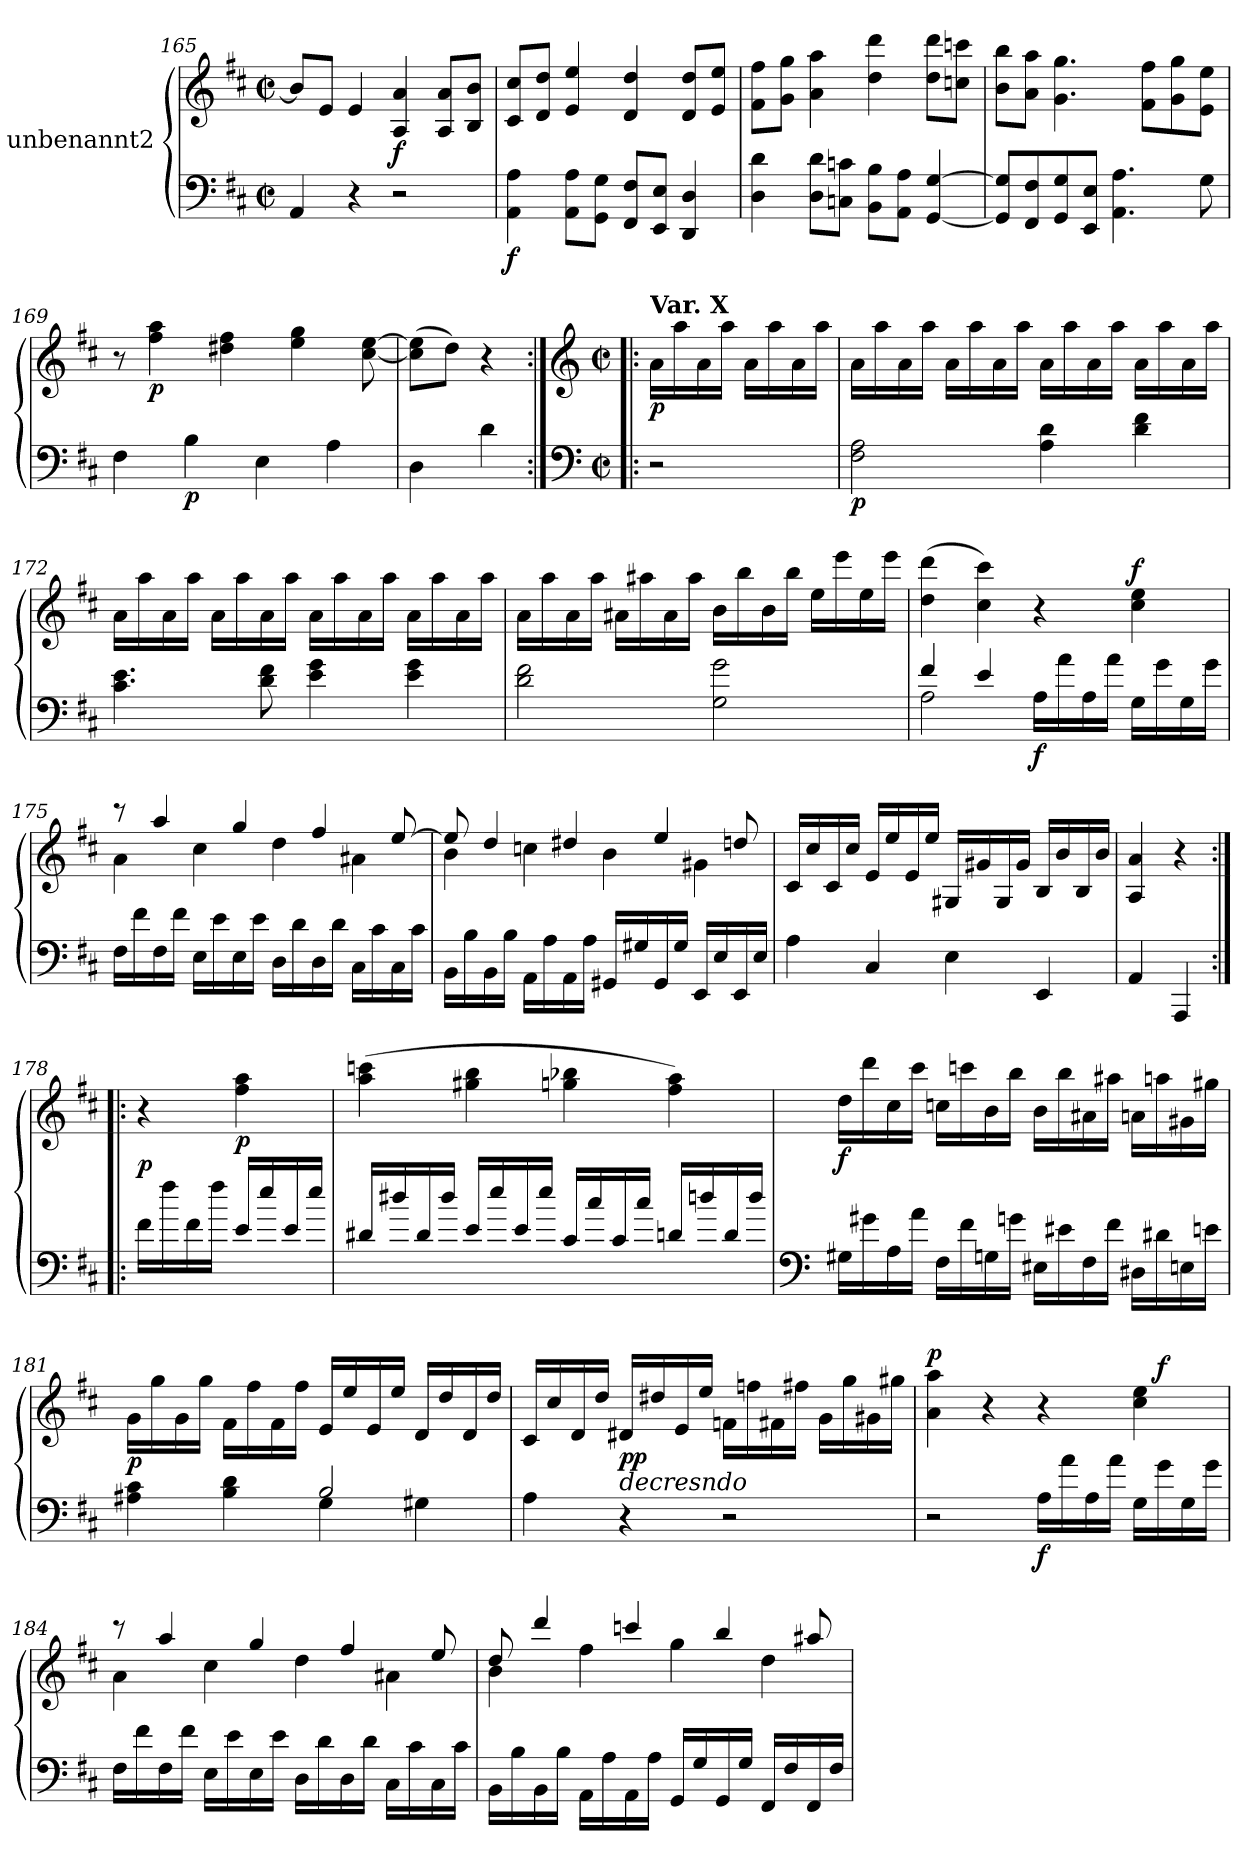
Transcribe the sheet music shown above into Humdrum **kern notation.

**kern	**kern	**dynam
*part1	*part1	*part1
*staff2	*staff1	*staff1/2
*I"unbenannt2	*	*
*clefF4	*clefG2	*
*k[f#c#]	*k[f#c#]	*
*M2/2	*M2/2	*
*met(c|)	*met(c|)	*
=165	=165	=165
4AA/	8b/L]	.
.	8e/J	.
4r	4e/	.
!	!	!LO:DY:b
2r	4A/ 4a/	f
.	8A/ 8a/L	.
.	8B/ 8b/J	.
=166	=166	=166
!	!	!LO:DY:b=2
4AA\ 4A\	8c#/ 8cc#/L	f
.	8d/ 8dd/J	.
8AA\ 8A\L	4e/ 4ee/	.
8GG\ 8G\J	.	.
8FF#/ 8F#/L	4d/ 4dd/	.
8EE/ 8E/J	.	.
4DD/ 4D/	8d/ 8dd/L	.
.	8e/ 8ee/J	.
!!LO:PB:g=z
=167	=167	=167
4D\ 4d\	8f#\ 8ff#\L	.
.	8g\ 8gg\J	.
8D\ 8d\L	4a\ 4aa\	.
8Cn\ 8cn\J	.	.
8BB\ 8B\L	4dd\ 4ddd\	.
8AA\ 8A\J	.	.
[4GG/ [4G/	8dd\ 8ddd\L	.
.	8ccn\ 8cccn\J	.
=168	=168	=168
8GG/] 8G/]L	8b\ 8bb\L	.
8FF#/ 8F#/	8a\ 8aa\J	.
8GG/ 8G/	4.g\ 4.gg\	.
8EE/ 8E/J	.	.
4.AA\ 4.A\	.	.
.	8f#\ 8ff#\L	.
.	8g\ 8gg\	.
8G\	8e\ 8ee\J	.
=169	=169	=169
4F#\	8r	.
!	!	!LO:DY:b
.	4ff#\ 4aa\	p
!	!	!LO:DY:b=2
4B\	.	p
.	4dd#X\ 4ff#\	.
4E\	.	.
.	4ee\ 4gg\	.
4A\	.	.
.	[8cc#\ [8ee\	.
=170	=170	=170
4D\	(>8cc#\] 8ee\]L	.
.	8dd\J)	.
4d\	4r	.
!!LO:LB:g=z
=170X20:|!|:	=170X20:|!|:	=170X20:|!|:
*clefF4	*clefG2	*
*M2/2	*M2/2	*
*met(c|)	*met(c|)	*
!	!LO:TX:a:B:t=Var. X	!
!	!	!LO:DY:b
2r	16a\LL	p
.	16aa\	.
.	16a\	.
.	16aa\JJ	.
.	16a\LL	.
.	16aa\	.
.	16a\	.
.	16aa\JJ	.
=171	=171	=171
!	!	!LO:DY:b=2
2F#\ 2A\	16a\LL	p
.	16aa\	.
.	16a\	.
.	16aa\JJ	.
.	16a\LL	.
.	16aa\	.
.	16a\	.
.	16aa\JJ	.
4A\ 4d\	16a\LL	.
.	16aa\	.
.	16a\	.
.	16aa\JJ	.
4d\ 4f#\	16a\LL	.
.	16aa\	.
.	16a\	.
.	16aa\JJ	.
=172	=172	=172
4.c#\ 4.e\	16a\LL	.
.	16aa\	.
.	16a\	.
.	16aa\JJ	.
.	16a\LL	.
.	16aa\	.
8d\ 8f#\	16a\	.
.	16aa\JJ	.
4e\ 4g\	16a\LL	.
.	16aa\	.
.	16a\	.
.	16aa\JJ	.
4e\ 4g\	16a\LL	.
.	16aa\	.
.	16a\	.
.	16aa\JJ	.
!!LO:LB:g=z
=173	=173	=173
2d\ 2f#\	16a\LL	.
.	16aa\	.
.	16a\	.
.	16aa\JJ	.
.	16a#X\LL	.
.	16aa#X\	.
.	16a#\	.
.	16aa#\JJ	.
2G\ 2g\	16b\LL	.
.	16bb\	.
.	16b\	.
.	16bb\JJ	.
.	16ee\LL	.
.	16eee\	.
.	16ee\	.
.	16eee\JJ	.
=174	=174	=174
*^	*	*
4f#/	2A\	(>4dd\ 4ddd\	.
4e/	.	4cc#\ 4ccc#\)	.
!	!	!	!LO:DY:b=2
16A\LL	2ryy	4r	f
16a\	.	.	.
16A\	.	.	.
16a\JJ	.	.	.
!	!	!	!LO:DY:a
16G\LL	.	4cc#\ 4ee\	f
16g\	.	.	.
16G\	.	.	.
16g\JJ	.	.	.
*v	*v	*	*
=175	=175	=175
*	*^	*
16F#\LL	8r	4a\	.
16f#\	.	.	.
16F#\	4aa/	.	.
16f#\JJ	.	.	.
16E\LL	.	4cc#\	.
16e\	.	.	.
16E\	4gg/	.	.
16e\JJ	.	.	.
16D\LL	.	4dd\	.
16d\	.	.	.
16D\	4ff#/	.	.
16d\JJ	.	.	.
16C#\LL	.	4a#X\	.
16c#\	.	.	.
16C#\	[8ee/	.	.
16c#\JJ	.	.	.
!!LO:LB:g=z	!!
=176	=176	=176	=176
16BB\LL	8ee/]	4b\	.
16B\	.	.	.
16BB\	4dd/	.	.
16B\JJ	.	.	.
16AA\LL	.	4ccn\	.
16A\	.	.	.
16AA\	4dd#X/	.	.
16A\JJ	.	.	.
16GG#X/LL	.	4b\	.
16G#X/	.	.	.
16GG#/	4ee/	.	.
16G#/JJ	.	.	.
16EE/LL	.	4g#X\	.
16E/	.	.	.
16EE/	8ddn/	.	.
16E/JJ	.	.	.
*	*v	*v	*
=177	=177	=177
4A\	16c#/LL	.
.	16cc#/	.
.	16c#/	.
.	16cc#/JJ	.
4C#/	16e/LL	.
.	16ee/	.
.	16e/	.
.	16ee/JJ	.
4E\	16G#X/LL	.
.	16g#X/	.
.	16G#/	.
.	16g#/JJ	.
4EE/	16B/LL	.
.	16b/	.
.	16B/	.
.	16b/JJ	.
=178	=178	=178
4AA/	4A/ 4a/	.
4AAA/	4r	.
!!LO:LB:g=z
=178X21:|!|:	=178X21:|!|:	=178X21:|!|:
!	!	!LO:DY:a=2
16f#\LL	4r	p
16ff#\	.	.
16f#\	.	.
16ff#\JJ	.	.
!	!	!LO:DY:b
16e/LL	4ff#\ 4aa\	p
16ee/	.	.
16e/	.	.
16ee/JJ	.	.
=179	=179	=179
16d#X/LL	(>4aa\ 4cccn\	.
16dd#X/	.	.
16d#/	.	.
16dd#/JJ	.	.
16e/LL	4gg#X\ 4bb\	.
16ee/	.	.
16e/	.	.
16ee/JJ	.	.
16c#/LL	4ggn\ 4bb-X\	.
16cc#/	.	.
16c#/	.	.
16cc#/JJ	.	.
16dn/LL	4ff#\ 4aa\)	.
16ddn/	.	.
16d/	.	.
16dd/JJ	.	.
=180	=180	=180
*clefF4	*	*
!	!	!LO:DY:b
16G#X\LL	16dd\LL	f
16g#X\	16ddd\	.
16A\	16cc#\	.
16a\JJ	16ccc#\JJ	.
16F#\LL	16ccn\LL	.
16f#\	16cccn\	.
16Gn\	16b\	.
16gn\JJ	16bb\JJ	.
16E#X\LL	16b\LL	.
16e#X\	16bb\	.
16F#\	16a#X\	.
16f#\JJ	16aa#X\JJ	.
16D#X\LL	16an\LL	.
16d#X\	16aan\	.
16En\	16g#X\	.
16en\JJ	16gg#X\JJ	.
!!LO:LB:g=z
=181	=181	=181
*^	*	*
!	!	!	!LO:DY:b
4A#\ 4c#\	2ryy	16g\LL	p
.	.	16gg\	.
.	.	16g\	.
.	.	16gg\JJ	.
4B\ 4d\	.	16f#\LL	.
.	.	16ff#\	.
.	.	16f#\	.
.	.	16ff#\JJ	.
2B/	4G\	16e/LL	.
.	.	16ee/	.
.	.	16e/	.
.	.	16ee/JJ	.
.	4G#X\	16d/LL	.
.	.	16dd/	.
.	.	16d/	.
.	.	16dd/JJ	.
*v	*v	*	*
=182	=182	=182
4A\	16c#/LL	.
.	16cc#/	.
.	16d/	.
.	16dd/JJ	.
!	!LO:TX:b:i:t=decresndo	!
!	!	!LO:DY:b
4r	16d#X/LL	pp
.	16dd#X/	.
.	16e/	.
.	16ee/JJ	.
2r	16fn\LL	.
.	16ffn\	.
.	16f#X\	.
.	16ff#X\JJ	.
.	16g\LL	.
.	16gg\	.
.	16g#X\	.
.	16gg#X\JJ	.
=183	=183	=183
!	!	!LO:DY:a
*	*^	*
2r	4a\ 4aa\	2ryy	p
.	4r	.	.
!	!	!	!LO:DY:b=2
16A\LL	4r	4ryy	f
16a\	.	.	.
16A\	.	.	.
16a\JJ	.	.	.
16G\LL	4cc#\ 4ee\	16ryy	.
!	!	!	!LO:DY:a
16g\	.	8.ryy	f
16G\	.	.	.
16g\JJ	.	.	.
!!LO:PB:g=z	!!
=184	=184	=184	=184
16F#\LL	8r	4a\	.
16f#\	.	.	.
16F#\	4aa/	.	.
16f#\JJ	.	.	.
16E\LL	.	4cc#\	.
16e\	.	.	.
16E\	4gg/	.	.
16e\JJ	.	.	.
16D\LL	.	4dd\	.
16d\	.	.	.
16D\	4ff#/	.	.
16d\JJ	.	.	.
16C#\LL	.	4a#X\	.
16c#\	.	.	.
16C#\	8ee/	.	.
16c#\JJ	.	.	.
=185	=185	=185	=185
16BB\LL	8dd/	4b\	.
16B\	.	.	.
16BB\	4ddd/	.	.
16B\JJ	.	.	.
16AA\LL	.	4ff#\	.
16A\	.	.	.
16AA\	4cccn/	.	.
16A\JJ	.	.	.
16GG/LL	.	4gg\	.
16G/	.	.	.
16GG/	4bb/	.	.
16G/JJ	.	.	.
16FF#/LL	.	4dd\	.
16F#/	.	.	.
16FF#/	8aa#X/	.	.
16F#/JJ	.	.	.
*	*v	*v	*
=	=	=
*-	*-	*-
